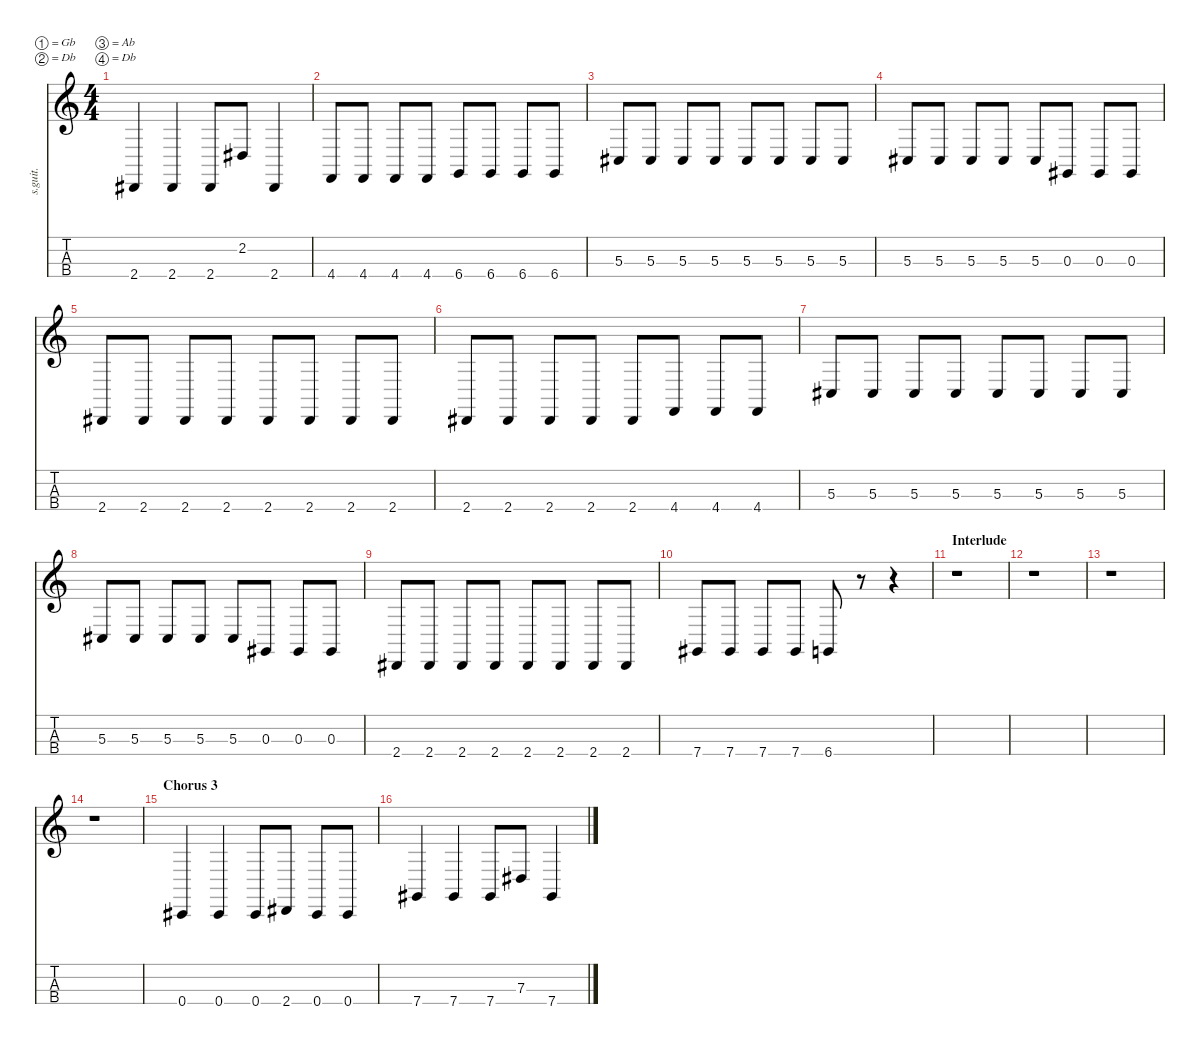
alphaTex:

\defaultSystemsLayout 4
\hideDynamics
\bracketExtendMode nobrackets
\track ("Jeremy Davis | Bass" "s.guit.") {instrument electricbasspick}
\staff {score tabs}
\tuning (Gb2 Db2 Ab1 Db1)
\ts (4 4)
\tempo (173 hide)
\clef g2
\ks c
2.4{acc #}.4{lyrics (0 "") lyrics (1 "") lyrics (2 "") lyrics (3 "") lyrics (4 "") dy f} 2.4{acc #}.4{lyrics (0 "") lyrics (1 "") lyrics (2 "") lyrics (3 "") lyrics (4 "")} 2.4{acc #}.8{lyrics (0 "") lyrics (1 "") lyrics (2 "") lyrics (3 "") lyrics (4 "")} 2.2{acc #}.8{lyrics (0 "") lyrics (1 "") lyrics (2 "") lyrics (3 "") lyrics (4 "")} 2.4{acc #}.4{lyrics (0 "") lyrics (1 "") lyrics (2 "") lyrics (3 "") lyrics (4 "")} |
4.4.8{lyrics (0 "") lyrics (1 "") lyrics (2 "") lyrics (3 "") lyrics (4 "")} 4.4.8{lyrics (0 "") lyrics (1 "") lyrics (2 "") lyrics (3 "") lyrics (4 "")} 4.4.8{lyrics (0 "") lyrics (1 "") lyrics (2 "") lyrics (3 "") lyrics (4 "")} 4.4.8{lyrics (0 "") lyrics (1 "") lyrics (2 "") lyrics (3 "") lyrics (4 "")} 6.4.8{lyrics (0 "") lyrics (1 "") lyrics (2 "") lyrics (3 "") lyrics (4 "")} 6.4.8{lyrics (0 "") lyrics (1 "") lyrics (2 "") lyrics (3 "") lyrics (4 "")} 6.4.8{lyrics (0 "") lyrics (1 "") lyrics (2 "") lyrics (3 "") lyrics (4 "")} 6.4.8{lyrics (0 "") lyrics (1 "") lyrics (2 "") lyrics (3 "") lyrics (4 "")} |
5.3{acc #}.8{lyrics (0 "") lyrics (1 "") lyrics (2 "") lyrics (3 "") lyrics (4 "")} 5.3{acc #}.8{lyrics (0 "") lyrics (1 "") lyrics (2 "") lyrics (3 "") lyrics (4 "")} 5.3{acc #}.8{lyrics (0 "") lyrics (1 "") lyrics (2 "") lyrics (3 "") lyrics (4 "")} 5.3{acc #}.8{lyrics (0 "") lyrics (1 "") lyrics (2 "") lyrics (3 "") lyrics (4 "")} 5.3{acc #}.8{lyrics (0 "") lyrics (1 "") lyrics (2 "") lyrics (3 "") lyrics (4 "")} 5.3{acc #}.8{lyrics (0 "") lyrics (1 "") lyrics (2 "") lyrics (3 "") lyrics (4 "")} 5.3{acc #}.8{lyrics (0 "") lyrics (1 "") lyrics (2 "") lyrics (3 "") lyrics (4 "")} 5.3{acc #}.8{lyrics (0 "") lyrics (1 "") lyrics (2 "") lyrics (3 "") lyrics (4 "")} |
5.3{acc #}.8{lyrics (0 "") lyrics (1 "") lyrics (2 "") lyrics (3 "") lyrics (4 "")} 5.3{acc #}.8{lyrics (0 "") lyrics (1 "") lyrics (2 "") lyrics (3 "") lyrics (4 "")} 5.3{acc #}.8{lyrics (0 "") lyrics (1 "") lyrics (2 "") lyrics (3 "") lyrics (4 "")} 5.3{acc #}.8{lyrics (0 "") lyrics (1 "") lyrics (2 "") lyrics (3 "") lyrics (4 "")} 5.3{acc #}.8{lyrics (0 "") lyrics (1 "") lyrics (2 "") lyrics (3 "") lyrics (4 "")} 0.3{acc #}.8{lyrics (0 "") lyrics (1 "") lyrics (2 "") lyrics (3 "") lyrics (4 "")} 0.3{acc #}.8{lyrics (0 "") lyrics (1 "") lyrics (2 "") lyrics (3 "") lyrics (4 "")} 0.3{acc #}.8{lyrics (0 "") lyrics (1 "") lyrics (2 "") lyrics (3 "") lyrics (4 "")} |
2.4{acc #}.8{lyrics (0 "") lyrics (1 "") lyrics (2 "") lyrics (3 "") lyrics (4 "")} 2.4{acc #}.8{lyrics (0 "") lyrics (1 "") lyrics (2 "") lyrics (3 "") lyrics (4 "")} 2.4{acc #}.8{lyrics (0 "") lyrics (1 "") lyrics (2 "") lyrics (3 "") lyrics (4 "")} 2.4{acc #}.8{lyrics (0 "") lyrics (1 "") lyrics (2 "") lyrics (3 "") lyrics (4 "")} 2.4{acc #}.8{lyrics (0 "") lyrics (1 "") lyrics (2 "") lyrics (3 "") lyrics (4 "")} 2.4{acc #}.8{lyrics (0 "") lyrics (1 "") lyrics (2 "") lyrics (3 "") lyrics (4 "")} 2.4{acc #}.8{lyrics (0 "") lyrics (1 "") lyrics (2 "") lyrics (3 "") lyrics (4 "")} 2.4{acc #}.8{lyrics (0 "") lyrics (1 "") lyrics (2 "") lyrics (3 "") lyrics (4 "")} |
2.4{acc #}.8{lyrics (0 "") lyrics (1 "") lyrics (2 "") lyrics (3 "") lyrics (4 "")} 2.4{acc #}.8{lyrics (0 "") lyrics (1 "") lyrics (2 "") lyrics (3 "") lyrics (4 "")} 2.4{acc #}.8{lyrics (0 "") lyrics (1 "") lyrics (2 "") lyrics (3 "") lyrics (4 "")} 2.4{acc #}.8{lyrics (0 "") lyrics (1 "") lyrics (2 "") lyrics (3 "") lyrics (4 "")} 2.4{acc #}.8{lyrics (0 "") lyrics (1 "") lyrics (2 "") lyrics (3 "") lyrics (4 "")} 4.4.8{lyrics (0 "") lyrics (1 "") lyrics (2 "") lyrics (3 "") lyrics (4 "")} 4.4.8{lyrics (0 "") lyrics (1 "") lyrics (2 "") lyrics (3 "") lyrics (4 "")} 4.4.8{lyrics (0 "") lyrics (1 "") lyrics (2 "") lyrics (3 "") lyrics (4 "")} |
5.3{acc #}.8{lyrics (0 "") lyrics (1 "") lyrics (2 "") lyrics (3 "") lyrics (4 "")} 5.3{acc #}.8{lyrics (0 "") lyrics (1 "") lyrics (2 "") lyrics (3 "") lyrics (4 "")} 5.3{acc #}.8{lyrics (0 "") lyrics (1 "") lyrics (2 "") lyrics (3 "") lyrics (4 "")} 5.3{acc #}.8{lyrics (0 "") lyrics (1 "") lyrics (2 "") lyrics (3 "") lyrics (4 "")} 5.3{acc #}.8{lyrics (0 "") lyrics (1 "") lyrics (2 "") lyrics (3 "") lyrics (4 "")} 5.3{acc #}.8{lyrics (0 "") lyrics (1 "") lyrics (2 "") lyrics (3 "") lyrics (4 "")} 5.3{acc #}.8{lyrics (0 "") lyrics (1 "") lyrics (2 "") lyrics (3 "") lyrics (4 "")} 5.3{acc #}.8{lyrics (0 "") lyrics (1 "") lyrics (2 "") lyrics (3 "") lyrics (4 "")} |
5.3{acc #}.8{lyrics (0 "") lyrics (1 "") lyrics (2 "") lyrics (3 "") lyrics (4 "")} 5.3{acc #}.8{lyrics (0 "") lyrics (1 "") lyrics (2 "") lyrics (3 "") lyrics (4 "")} 5.3{acc #}.8{lyrics (0 "") lyrics (1 "") lyrics (2 "") lyrics (3 "") lyrics (4 "")} 5.3{acc #}.8{lyrics (0 "") lyrics (1 "") lyrics (2 "") lyrics (3 "") lyrics (4 "")} 5.3{acc #}.8{lyrics (0 "") lyrics (1 "") lyrics (2 "") lyrics (3 "") lyrics (4 "")} 0.3{acc #}.8{lyrics (0 "") lyrics (1 "") lyrics (2 "") lyrics (3 "") lyrics (4 "")} 0.3{acc #}.8{lyrics (0 "") lyrics (1 "") lyrics (2 "") lyrics (3 "") lyrics (4 "")} 0.3{acc #}.8{lyrics (0 "") lyrics (1 "") lyrics (2 "") lyrics (3 "") lyrics (4 "")} |
2.4{acc #}.8{lyrics (0 "") lyrics (1 "") lyrics (2 "") lyrics (3 "") lyrics (4 "")} 2.4{acc #}.8{lyrics (0 "") lyrics (1 "") lyrics (2 "") lyrics (3 "") lyrics (4 "")} 2.4{acc #}.8{lyrics (0 "") lyrics (1 "") lyrics (2 "") lyrics (3 "") lyrics (4 "")} 2.4{acc #}.8{lyrics (0 "") lyrics (1 "") lyrics (2 "") lyrics (3 "") lyrics (4 "")} 2.4{acc #}.8{lyrics (0 "") lyrics (1 "") lyrics (2 "") lyrics (3 "") lyrics (4 "")} 2.4{acc #}.8{lyrics (0 "") lyrics (1 "") lyrics (2 "") lyrics (3 "") lyrics (4 "")} 2.4{acc #}.8{lyrics (0 "") lyrics (1 "") lyrics (2 "") lyrics (3 "") lyrics (4 "")} 2.4{acc #}.8{lyrics (0 "") lyrics (1 "") lyrics (2 "") lyrics (3 "") lyrics (4 "")} |
7.4{acc #}.8{lyrics (0 "") lyrics (1 "") lyrics (2 "") lyrics (3 "") lyrics (4 "")} 7.4{acc #}.8{lyrics (0 "") lyrics (1 "") lyrics (2 "") lyrics (3 "") lyrics (4 "")} 7.4{acc #}.8{lyrics (0 "") lyrics (1 "") lyrics (2 "") lyrics (3 "") lyrics (4 "")} 7.4{acc #}.8{lyrics (0 "") lyrics (1 "") lyrics (2 "") lyrics (3 "") lyrics (4 "")} 6.4.8{lyrics (0 "") lyrics (1 "") lyrics (2 "") lyrics (3 "") lyrics (4 "")} r.8 r.4 |
\section ("" "Interlude")
r.1 |
r.1 |
r.1 |
r.1 |
\section ("" "Chorus 3")
0.4{acc #}.4{lyrics (0 "") lyrics (1 "") lyrics (2 "") lyrics (3 "") lyrics (4 "")} 0.4{acc #}.4{lyrics (0 "") lyrics (1 "") lyrics (2 "") lyrics (3 "") lyrics (4 "")} 0.4{acc #}.8{lyrics (0 "") lyrics (1 "") lyrics (2 "") lyrics (3 "") lyrics (4 "")} 2.4{acc #}.8{lyrics (0 "") lyrics (1 "") lyrics (2 "") lyrics (3 "") lyrics (4 "")} 0.4{acc #}.8{lyrics (0 "") lyrics (1 "") lyrics (2 "") lyrics (3 "") lyrics (4 "")} 0.4{acc #}.8{lyrics (0 "") lyrics (1 "") lyrics (2 "") lyrics (3 "") lyrics (4 "")} |
7.4{acc #}.4{lyrics (0 "") lyrics (1 "") lyrics (2 "") lyrics (3 "") lyrics (4 "")} 7.4{acc #}.4{lyrics (0 "") lyrics (1 "") lyrics (2 "") lyrics (3 "") lyrics (4 "")} 7.4{acc #}.8{lyrics (0 "") lyrics (1 "") lyrics (2 "") lyrics (3 "") lyrics (4 "")} 7.3{acc #}.8{lyrics (0 "") lyrics (1 "") lyrics (2 "") lyrics (3 "") lyrics (4 "")} 7.4{acc #}.4{lyrics (0 "") lyrics (1 "") lyrics (2 "") lyrics (3 "") lyrics (4 "")}
